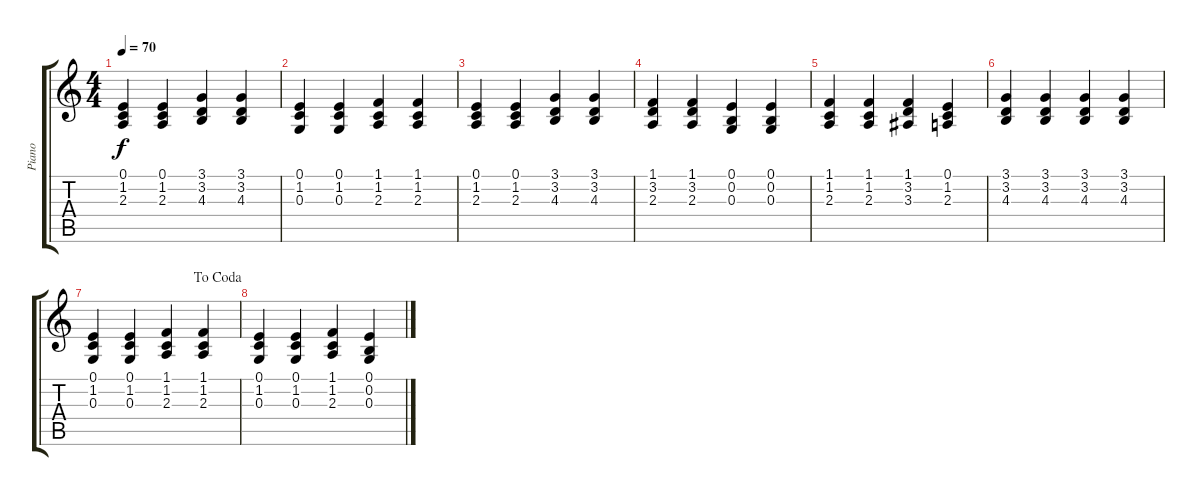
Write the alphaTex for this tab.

\track ("Piano" "Piano") {instrument brightacousticpiano}
\staff {score tabs}
\tuning (E4 B3 G3 D3 A2 E2) {hide}
\ts (4 4)
\tempo 70
\clef g2
\ks c
(0.1 1.2 2.3).4{dy f} (0.1 1.2 2.3).4 (3.1 3.2 4.3).4 (3.1 3.2 4.3).4 |
(0.1 1.2 0.3).4 (0.1 1.2 0.3).4 (1.1 1.2 2.3).4 (1.1 1.2 2.3).4 |
(0.1 1.2 2.3).4 (0.1 1.2 2.3).4 (3.1 3.2 4.3).4 (3.1 3.2 4.3).4 |
(1.1 3.2 2.3).4 (1.1 3.2 2.3).4 (0.1 0.2 0.3).4 (0.1 0.2 0.3).4 |
(1.1 1.2 2.3).4 (1.1 1.2 2.3).4 (1.1 3.2 3.3).4 (0.1 1.2 2.3).4 |
(3.1 3.2 4.3).4 (3.1 3.2 4.3).4 (3.1 3.2 4.3).4 (3.1 3.2 4.3).4 |
\jump dacoda
(0.1 1.2 0.3).4 (0.1 1.2 0.3).4 (1.1 1.2 2.3).4 (1.1 1.2 2.3).4 |
(0.1 1.2 0.3).4 (0.1 1.2 0.3).4 (1.1 1.2 2.3).4 (0.1 0.2 0.3).4
